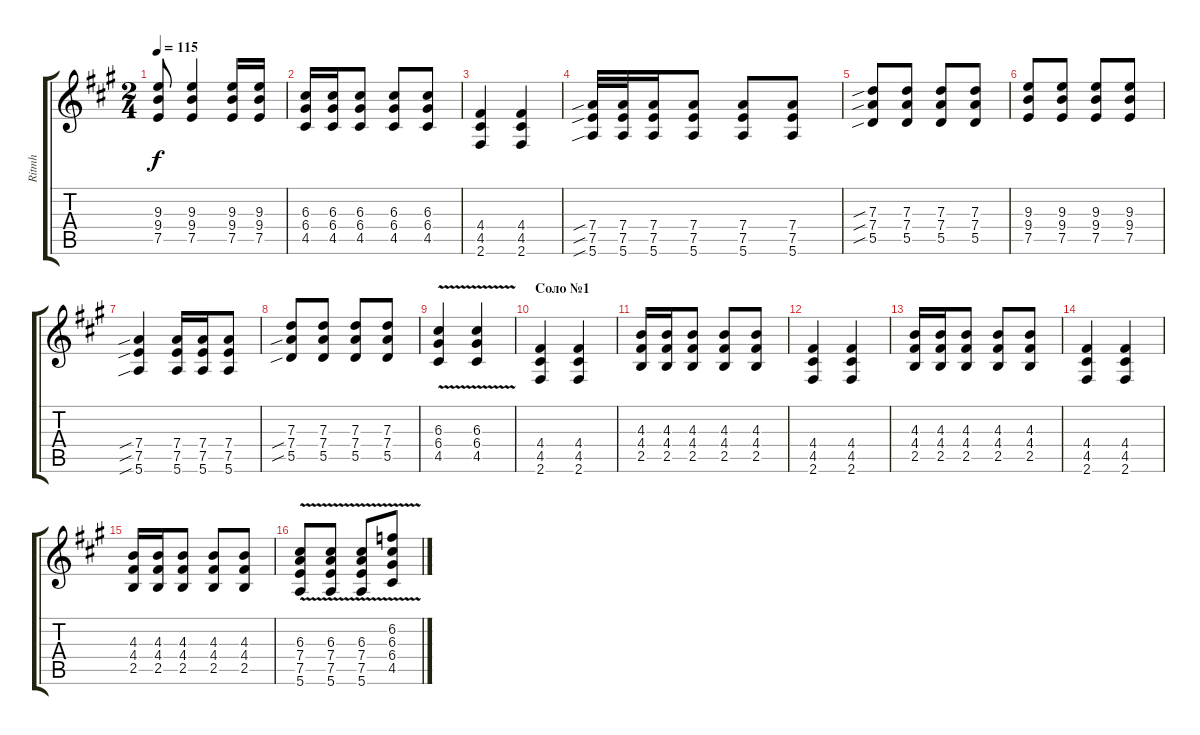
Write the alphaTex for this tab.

\track ("Ritmh" "Ritmh") {instrument overdrivenguitar}
\staff {score tabs}
\tuning (E4 B3 G3 D3 A2 E2) {hide}
\ts (2 4)
\tempo 115
\clef g2
\ks f#minor
(9.3 9.4 7.5).8{dy f} (9.3 9.4 7.5).4 (9.3 9.4 7.5).16 (9.3 9.4 7.5).16 |
(6.3 6.4 4.5).16 (6.3 6.4 4.5).16 (6.3 6.4 4.5).8 (6.3 6.4 4.5).8 (6.3 6.4 4.5).8 |
(4.4 4.5 2.6).4 (4.4 4.5 2.6).4 |
(7.4{sib} 7.5{sib} 5.6{sib}).32 (7.4 7.5 5.6).32 (7.4 7.5 5.6).16 (7.4 7.5 5.6).8 (7.4 7.5 5.6).8 (7.4 7.5 5.6).8 |
(7.3{sib} 7.4{sib} 5.5{sib}).8 (7.3 7.4 5.5).8 (7.3 7.4 5.5).8 (7.3 7.4 5.5).8 |
(9.3 9.4 7.5).8 (9.3 9.4 7.5).8 (9.3 9.4 7.5).8 (9.3 9.4 7.5).8 |
(7.4{sib} 7.5{sib} 5.6{sib}).4 (7.4 7.5 5.6).16 (7.4 7.5 5.6).16 (7.4 7.5 5.6).8 |
(7.3 7.4{sib} 5.5{sib}).8 (7.3 7.4 5.5).8 (7.3 7.4 5.5).8 (7.3 7.4 5.5).8 |
(6.3{v} 6.4{v} 4.5{v}).4 (6.3{v} 6.4{v} 4.5{v}).4 |
\section ("" "Соло №1")
(4.4 4.5 2.6).4 (4.4 4.5 2.6).4 |
(4.3 4.4 2.5).16 (4.3 4.4 2.5).16 (4.3 4.4 2.5).8 (4.3 4.4 2.5).8 (4.3 4.4 2.5).8 |
(4.4 4.5 2.6).4 (4.4 4.5 2.6).4 |
(4.3 4.4 2.5).16 (4.3 4.4 2.5).16 (4.3 4.4 2.5).8 (4.3 4.4 2.5).8 (4.3 4.4 2.5).8 |
(4.4 4.5 2.6).4 (4.4 4.5 2.6).4 |
(4.3 4.4 2.5).16 (4.3 4.4 2.5).16 (4.3 4.4 2.5).8 (4.3 4.4 2.5).8 (4.3 4.4 2.5).8 |
(6.3{v} 7.4{v} 7.5{v} 5.6{v}).8 (6.3{v} 7.4{v} 7.5{v} 5.6{v}).8 (6.3{v} 7.4{v} 7.5{v} 5.6{v}).8 (6.2{v} 6.3{v} 6.4{v} 4.5{v}).8
